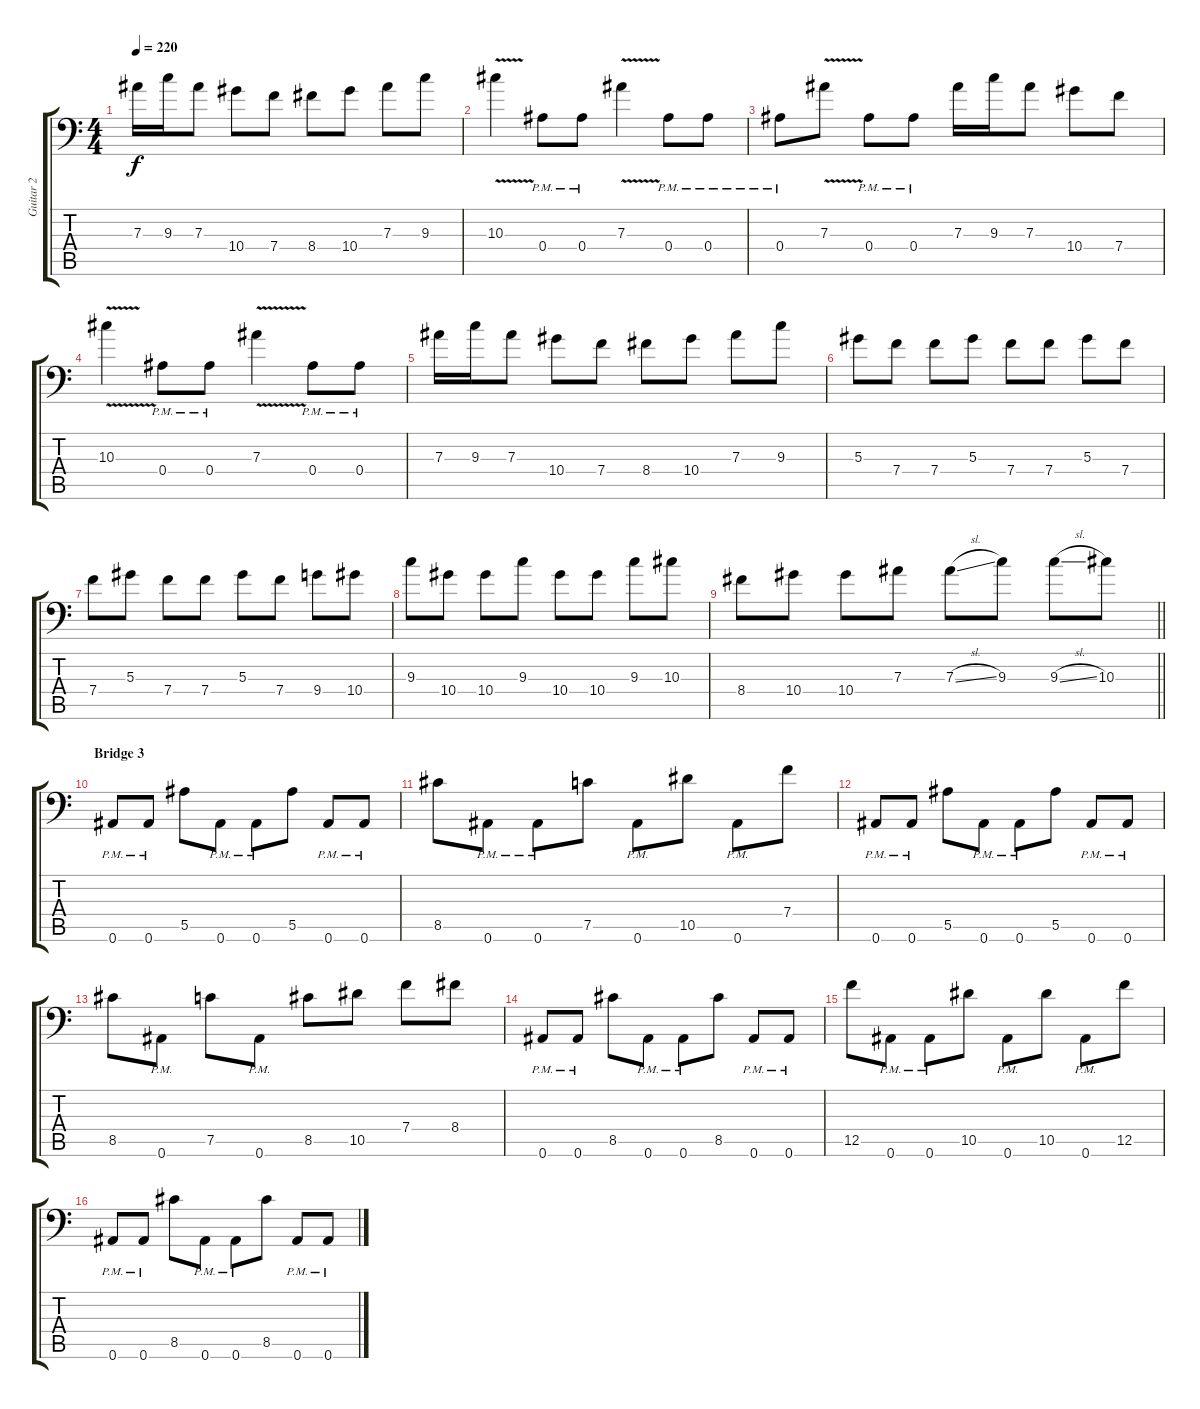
\track ("Guitar 2" "Guitar 2") {instrument overdrivenguitar}
\staff {score tabs}
\tuning (C4 G3 Eb3 Bb2 F2 Bb1) {hide}
\ts (4 4)
\tempo 220
\clef f4
\ks c
7.3.16{dy f} 9.3.16 7.3.8 10.4.8 7.4.8 8.4.8 10.4.8 7.3.8 9.3.8 |
10.3{v}.4 0.4{pm}.8 0.4{pm}.8 7.3{v}.4 0.4{pm}.8 0.4{pm}.8 |
0.4{pm}.8 7.3{v}.8 0.4{pm}.8 0.4{pm}.8 7.3.16 9.3.16 7.3.8 10.4.8 7.4.8 |
10.3{v}.4 0.4{pm}.8 0.4{pm}.8 7.3{v}.4 0.4{pm}.8 0.4{pm}.8 |
7.3.16 9.3.16 7.3.8 10.4.8 7.4.8 8.4.8 10.4.8 7.3.8 9.3.8 |
5.3.8 7.4.8 7.4.8 5.3.8 7.4.8 7.4.8 5.3.8 7.4.8 |
7.4.8 5.3.8 7.4.8 7.4.8 5.3.8 7.4.8 9.4.8 10.4.8 |
9.3.8 10.4.8 10.4.8 9.3.8 10.4.8 10.4.8 9.3.8 10.3.8 |
\barLineRight lightlight
8.4.8 10.4.8 10.4.8 7.3.8 7.3{sl}.8 9.3.8 9.3{sl}.8 10.3.8 |
\section ("" "Bridge 3")
0.6{pm}.8 0.6{pm}.8 5.5.8 0.6{pm}.8 0.6{pm}.8 5.5.8 0.6{pm}.8 0.6{pm}.8 |
8.5.8 0.6{pm}.8 0.6{pm}.8 7.5.8 0.6{pm}.8 10.5.8 0.6{pm}.8 7.4.8 |
0.6{pm}.8 0.6{pm}.8 5.5.8 0.6{pm}.8 0.6{pm}.8 5.5.8 0.6{pm}.8 0.6{pm}.8 |
8.5.8 0.6{pm}.8 7.5.8 0.6{pm}.8 8.5.8 10.5.8 7.4.8 8.4.8 |
0.6{pm}.8 0.6{pm}.8 8.5.8 0.6{pm}.8 0.6{pm}.8 8.5.8 0.6{pm}.8 0.6{pm}.8 |
12.5.8 0.6{pm}.8 0.6{pm}.8 10.5.8 0.6{pm}.8 10.5.8 0.6{pm}.8 12.5.8 |
0.6{pm}.8 0.6{pm}.8 8.5.8 0.6{pm}.8 0.6{pm}.8 8.5.8 0.6{pm}.8 0.6{pm}.8
